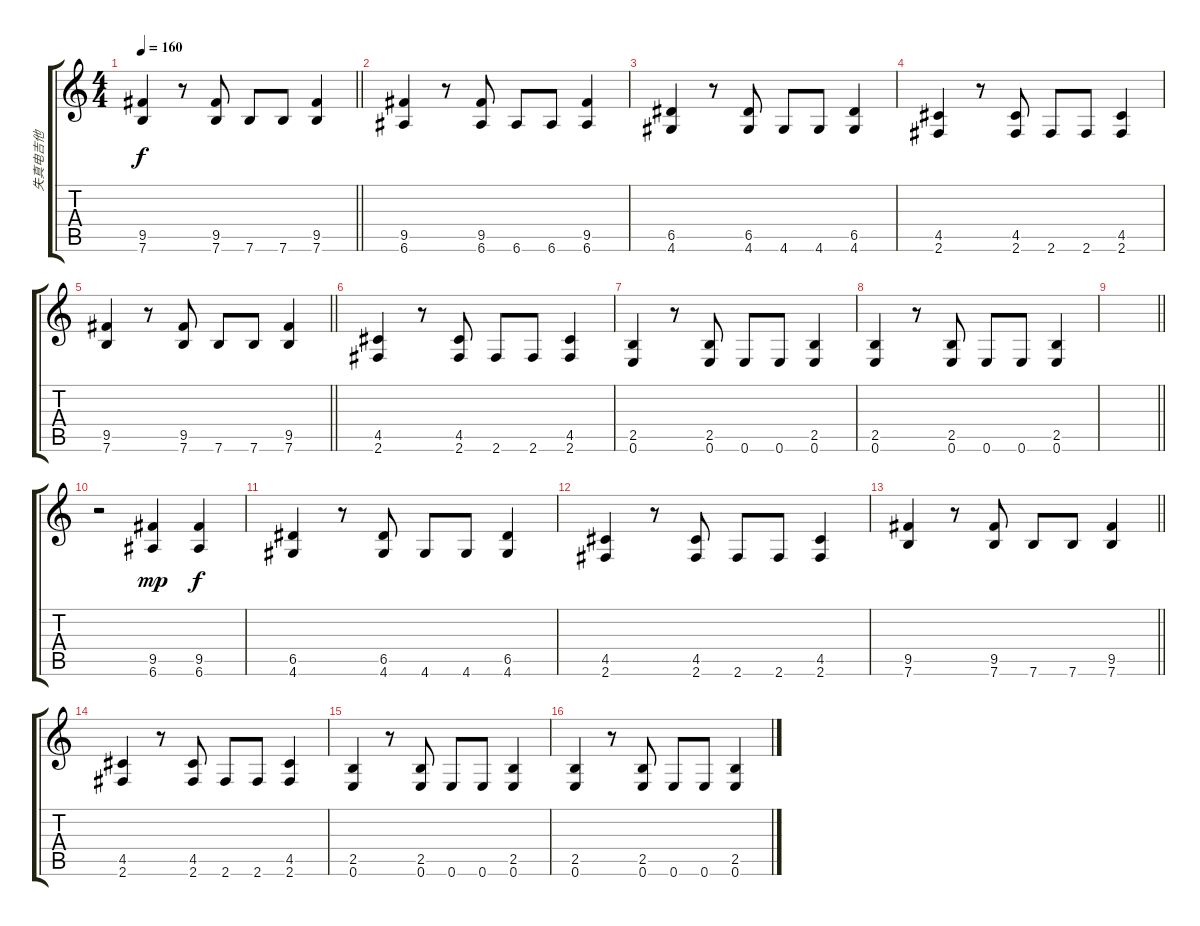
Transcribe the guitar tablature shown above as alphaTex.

\track ("失真电吉他" "失真电吉他") {instrument distortionguitar}
\staff {score tabs}
\tuning (E4 B3 G3 D3 A2 E2) {hide}
\ts (4 4)
\tempo 160
\clef g2
\barLineRight lightlight
\ks c
(9.5 7.6).4{dy f} r.8 (9.5 7.6).8 7.6.8 7.6.8 (9.5 7.6).4 |
(9.5 6.6).4 r.8 (9.5 6.6).8 6.6.8 6.6.8 (9.5 6.6).4 |
(6.5 4.6).4 r.8 (6.5 4.6).8 4.6.8 4.6.8 (6.5 4.6).4 |
(4.5 2.6).4 r.8 (4.5 2.6).8 2.6.8 2.6.8 (4.5 2.6).4 |
\barLineRight lightlight
(9.5 7.6).4 r.8 (9.5 7.6).8 7.6.8 7.6.8 (9.5 7.6).4 |
(4.5 2.6).4 r.8 (4.5 2.6).8 2.6.8 2.6.8 (4.5 2.6).4 |
(2.5 0.6).4 r.8 (2.5 0.6).8 0.6.8 0.6.8 (2.5 0.6).4 |
(2.5 0.6).4 r.8 (2.5 0.6).8 0.6.8 0.6.8 (2.5 0.6).4 |
\barLineRight lightlight
|
r.2 (9.5 6.6).4{dy mp} (9.5 6.6).4{dy f} |
(6.5 4.6).4 r.8 (6.5 4.6).8 4.6.8 4.6.8 (6.5 4.6).4 |
(4.5 2.6).4 r.8 (4.5 2.6).8 2.6.8 2.6.8 (4.5 2.6).4 |
\barLineRight lightlight
(9.5 7.6).4 r.8 (9.5 7.6).8 7.6.8 7.6.8 (9.5 7.6).4 |
(4.5 2.6).4 r.8 (4.5 2.6).8 2.6.8 2.6.8 (4.5 2.6).4 |
(2.5 0.6).4 r.8 (2.5 0.6).8 0.6.8 0.6.8 (2.5 0.6).4 |
(2.5 0.6).4 r.8 (2.5 0.6).8 0.6.8 0.6.8 (2.5 0.6).4
